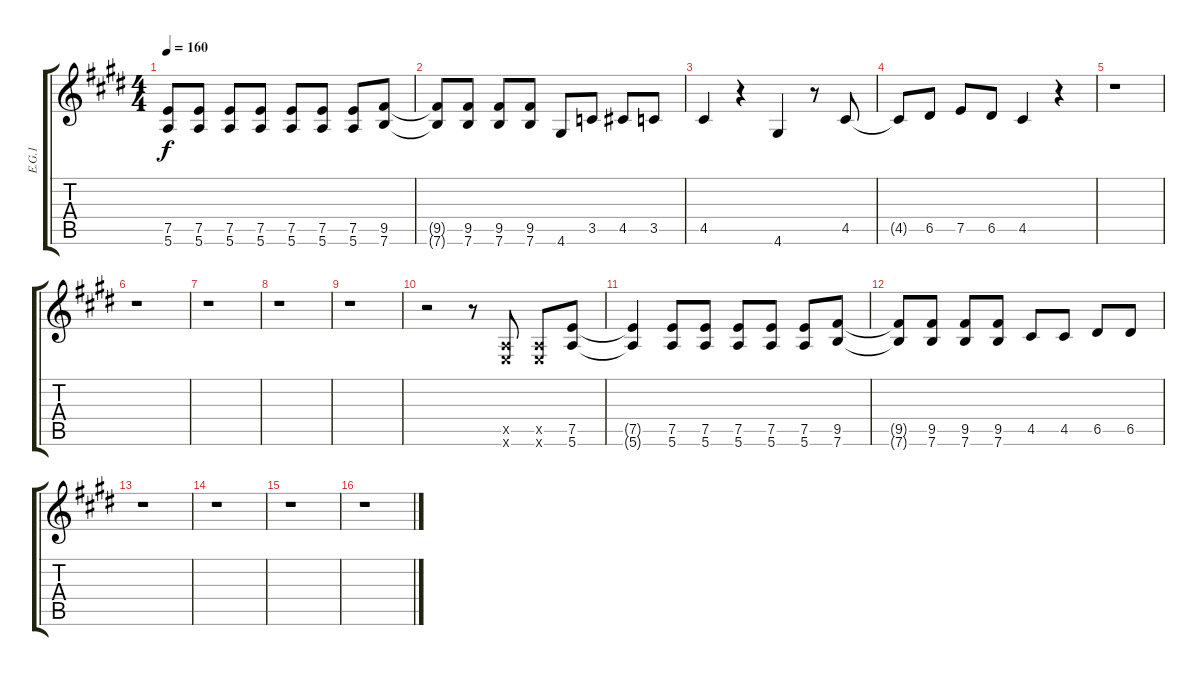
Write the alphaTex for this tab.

\track ("E.G.1" "E.G.1") {instrument distortionguitar}
\staff {score tabs}
\tuning (E4 B3 G3 D3 A2 E2) {hide}
\ts (4 4)
\tempo 160
\clef g2
\ks e
(7.5{t} 5.6{t}).8{dy f} (7.5 5.6).8 (7.5 5.6).8 (7.5 5.6).8 (7.5 5.6).8 (7.5 5.6).8 (7.5 5.6).8 (9.5 7.6).8 |
(9.5{t} 7.6{t}).8 (9.5 7.6).8 (9.5 7.6).8 (9.5 7.6).8 4.6.8 3.5.8 4.5.8 3.5.8 |
4.5.4 r.4 4.6.4 r.8 4.5.8 |
4.5{t}.8 6.5.8 7.5.8 6.5.8 4.5.4 r.4 |
r.1 |
r.1 |
r.1 |
r.1 |
r.1 |
r.2 r.8 (0.5{x} 0.6{x}).8 (0.5{x} 0.6{x}).8 (7.5 5.6).8 |
(7.5{t} 5.6{t}).4 (7.5 5.6).8 (7.5 5.6).8 (7.5 5.6).8 (7.5 5.6).8 (7.5 5.6).8 (9.5 7.6).8 |
(9.5{t} 7.6{t}).8 (9.5 7.6).8 (9.5 7.6).8 (9.5 7.6).8 4.5.8 4.5.8 6.5.8 6.5.8 |
r.1 |
r.1 |
r.1 |
r.1
